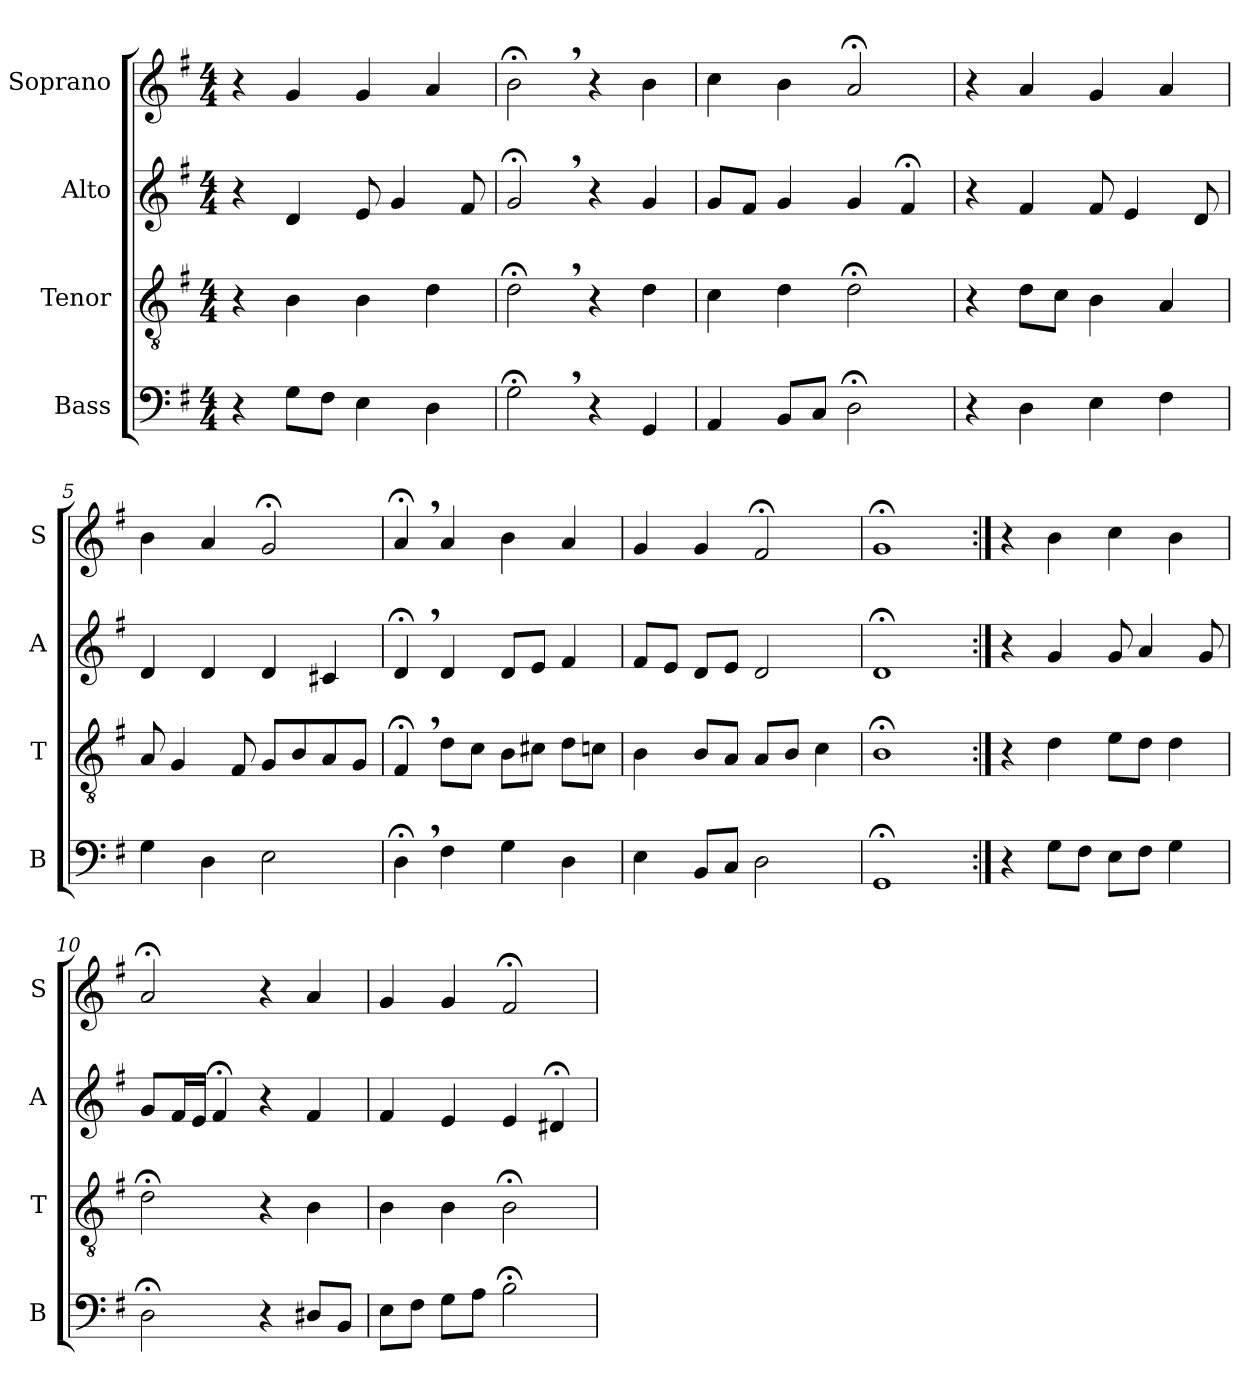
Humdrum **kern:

**kern	**kern	**kern	**kern
*part4	*part3	*part2	*part1
*staff4	*staff3	*staff2	*staff1
*I"Bass	*I"Tenor	*I"Alto	*I"Soprano
*I'B	*I'T	*I'A	*I'S
*clefF4	*clefGv2	*clefG2	*clefG2
*k[f#]	*k[f#]	*k[f#]	*k[f#]
*M4/4	*M4/4	*M4/4	*M4/4
=1	=1	=1	=1
4r	4r	4r	4r
8G\L	4B\	4d/	4g/
8F#\J	.	.	.
4E\	4B\	8e/	4g/
.	.	4g/	.
4D\	4d\	.	4a/
.	.	8f#/	.
=2	=2	=2	=2
2G;<,\	2d;<,\	2g;<,/	2b;<,\
4r	4r	4r	4r
4GG/	4d\	4g/	4b\
=3	=3	=3	=3
4AA/	4c\	8g/L	4cc\
.	.	8f#/J	.
8BB/L	4d\	4g/	4b\
8C/J	.	.	.
2D;<\	2d;<\	4g/	2a;</
.	.	4f#;</	.
=4	=4	=4	=4
4r	4r	4r	4r
4D\	8d\L	4f#/	4a/
.	8c\J	.	.
4E\	4B\	8f#/	4g/
.	.	4e/	.
4F#\	4A/	.	4a/
.	.	8d/	.
=5	=5	=5	=5
4G\	8A/	4d/	4b\
.	4G/	.	.
4D\	.	4d/	4a/
.	8F#/	.	.
2E\	8G/L	4d/	2g;</
.	8B/	.	.
.	8A/	4c#X/	.
.	8G/J	.	.
=6	=6	=6	=6
4D;<,\	4F#;<,/	4d;<,/	4a;<,/
4F#\	8d\L	4d/	4a/
.	8c\J	.	.
4G\	8B\L	8d/L	4b\
.	8c#X\J	8e/J	.
4D\	8d\L	4f#/	4a/
.	8cn\J	.	.
=7	=7	=7	=7
4E\	4B\	8f#/L	4g/
.	.	8e/J	.
8BB/L	8B/L	8d/L	4g/
8C/J	8A/J	8e/J	.
2D\	8A/L	2d/	2f#;</
.	8B/J	.	.
.	4c\	.	.
=8	=8	=8	=8
1GG;</	1B;<\	1d;</	1g;</
=:|!	=:|!	=:|!	=:|!
4r	4r	4r	4r
8G\L	4d\	4g/	4b\
8F#\J	.	.	.
8E\L	8e\L	8g/	4cc\
8F#\J	8d\J	4a/	.
4G\	4d\	.	4b\
.	.	8g/	.
=10	=10	=10	=10
2D;<\	2d;<\	8g/L	2a;</
.	.	16f#/L	.
.	.	16e/JJ	.
.	.	4f#;</	.
4r	4r	4r	4r
8D#X/L	4B\	4f#/	4a/
8BB/J	.	.	.
=11	=11	=11	=11
8E\L	4B\	4f#/	4g/
8F#\J	.	.	.
8G\L	4B\	4e/	4g/
8A\J	.	.	.
2B;<\	2B;<\	4e/	2f#;</
.	.	4d#X;</	.
=	=	=	=
*-	*-	*-	*-
